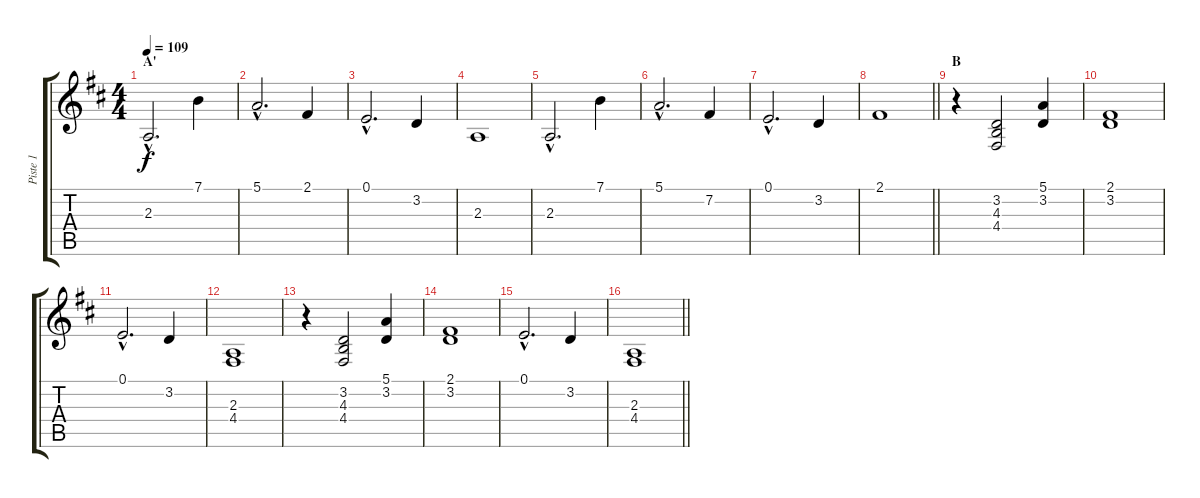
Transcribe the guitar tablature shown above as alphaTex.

\track ("Piste 1" "Piste 1") {instrument brightacousticpiano}
\staff {score tabs}
\tuning (E4 B3 G3 D3 A2 E2) {hide}
\ts (4 4)
\section ("" "A'")
\tempo 109
\clef g2
\ks d
2.3{hac}.2{d dy f} 7.1.4 |
5.1{hac}.2{d} 2.1.4 |
0.1{hac}.2{d} 3.2.4 |
2.3.1 |
2.3{hac}.2{d} 7.1.4 |
5.1{hac}.2{d} 7.2.4 |
0.1{hac}.2{d} 3.2.4 |
\barLineRight lightlight
2.1.1 |
\section ("" "B")
r.4 (3.2 4.3 4.4).2 (5.1 3.2).4 |
(2.1 3.2).1 |
0.1{hac}.2{d} 3.2.4 |
(2.3 4.4).1 |
r.4 (3.2 4.3 4.4).2 (5.1 3.2).4 |
(2.1 3.2).1 |
0.1{hac}.2{d} 3.2.4 |
\barLineRight lightlight
(2.3 4.4).1
